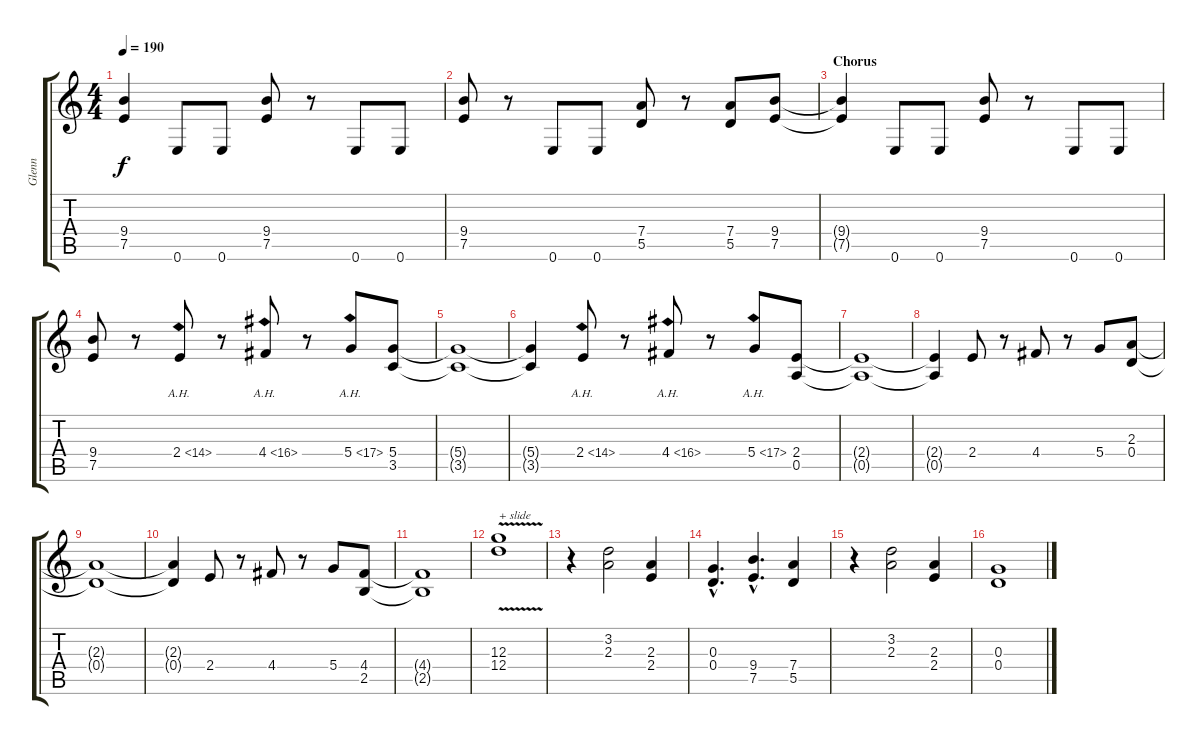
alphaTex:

\track ("Glenn" "Glenn") {instrument distortionguitar}
\staff {score tabs}
\tuning (E4 B3 G3 D3 A2 E2) {hide}
\ts (4 4)
\tempo 190
\clef g2
\ks c
(9.4{t} 7.5{t}).4{dy f} 0.6.8 0.6.8 (9.4 7.5).8 r.8 0.6.8 0.6.8 |
(9.4 7.5).8 r.8 0.6.8 0.6.8 (7.4 5.5).8 r.8 (7.4 5.5).8 (9.4 7.5).8 |
\section ("" "Chorus")
(9.4{t} 7.5{t}).4 0.6.8 0.6.8 (9.4 7.5).8 r.8 0.6.8 0.6.8 |
(9.4 7.5).8 r.8 2.4{ah 12}.8 r.8 4.4{ah 12}.8 r.8 5.4{ah 12}.8 (5.4 3.5).8 |
(5.4{t} 3.5{t}).1 |
(5.4{t} 3.5{t}).4 2.4{ah 12}.8 r.8 4.4{ah 12}.8 r.8 5.4{ah 12}.8 (2.4 0.5).8 |
(2.4{t} 0.5{t}).1 |
(2.4{t} 0.5{t}).4 2.4.8 r.8 4.4.8 r.8 5.4.8 (2.3 0.4).8 |
(2.3{t} 0.4{t}).1 |
(2.3{t} 0.4{t}).4 2.4.8 r.8 4.4.8 r.8 5.4.8 (4.4 2.5).8 |
(4.4{t} 2.5{t}).1 |
(12.3{v} 12.4{v}).1{txt "+ slide"} |
r.4 (3.2 2.3).2 (2.3 2.4).4 |
(0.3{hac} 0.4{hac}).4{d} (9.4{hac} 7.5{hac}).4{d} (7.4 5.5).4 |
r.4 (3.2 2.3).2 (2.3 2.4).4 |
(0.3 0.4).1
